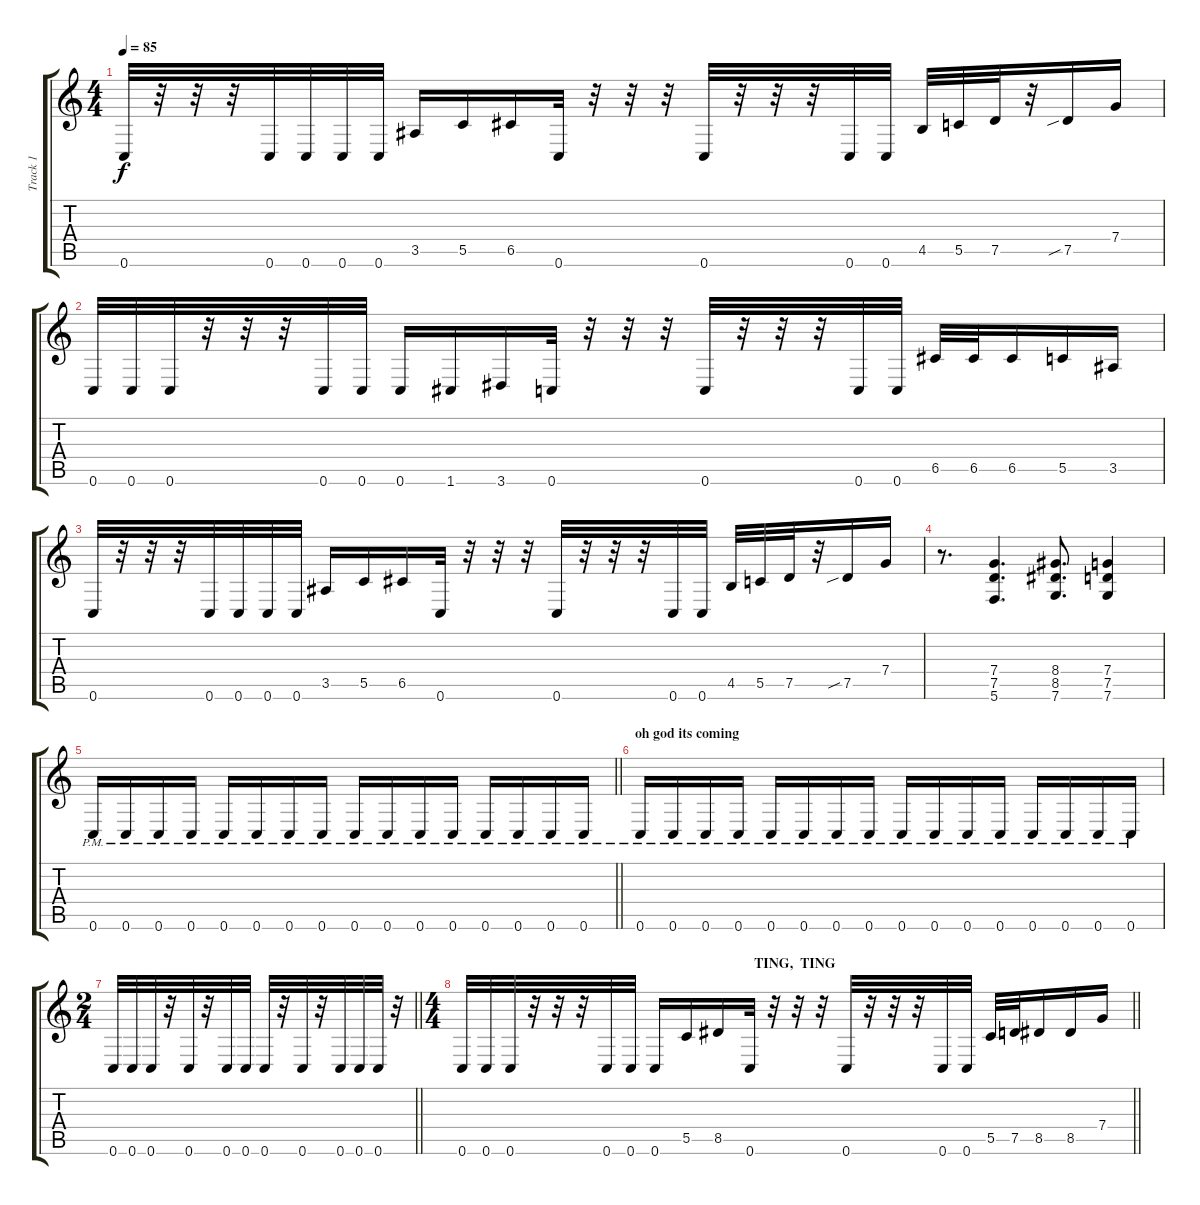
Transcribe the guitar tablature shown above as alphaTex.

\track ("Track 1" "Track 1") {instrument distortionguitar}
\staff {score tabs}
\tuning (D4 A3 F3 C3 G2 C2) {hide}
\ts (4 4)
\tempo 85
\clef g2
\ks c
0.6.32{dy f} r.32 r.32 r.32 0.6.32 0.6.32 0.6.32 0.6.32 3.5.16 5.5.16 6.5.16 0.6.32 r.32 r.32 r.32 0.6.32 r.32 r.32 r.32 0.6.32 0.6.32 4.5.32 5.5.32 7.5.32 r.32 7.5{sib}.16 7.4.16 |
0.6.32 0.6.32 0.6.32 r.32 r.32 r.32 0.6.32 0.6.32 0.6.16 1.6.16 3.6.16 0.6.32 r.32 r.32 r.32 0.6.32 r.32 r.32 r.32 0.6.32 0.6.32 6.5.32 6.5.32 6.5.16 5.5.16 3.5.16 |
0.6.32 r.32 r.32 r.32 0.6.32 0.6.32 0.6.32 0.6.32 3.5.16 5.5.16 6.5.16 0.6.32 r.32 r.32 r.32 0.6.32 r.32 r.32 r.32 0.6.32 0.6.32 4.5.32 5.5.32 7.5.32 r.32 7.5{sib}.16 7.4.16 |
r.8{d} (7.4 7.5 5.6).4{d} (8.4 8.5 7.6).8{d} (7.4 7.5 7.6).4 |
\barLineRight lightlight
0.6{pm}.16 0.6{pm}.16 0.6{pm}.16 0.6{pm}.16 0.6{pm}.16 0.6{pm}.16 0.6{pm}.16 0.6{pm}.16 0.6{pm}.16 0.6{pm}.16 0.6{pm}.16 0.6{pm}.16 0.6{pm}.16 0.6{pm}.16 0.6{pm}.16 0.6{pm}.16 |
\section ("" "oh god its coming")
0.6{pm}.16 0.6{pm}.16 0.6{pm}.16 0.6{pm}.16 0.6{pm}.16 0.6{pm}.16 0.6{pm}.16 0.6{pm}.16 0.6{pm}.16 0.6{pm}.16 0.6{pm}.16 0.6{pm}.16 0.6{pm}.16 0.6{pm}.16 0.6{pm}.16 0.6{pm}.16 |
\ts (2 4)
\barLineRight lightlight
0.6.32 0.6.32 0.6.32 r.32 0.6.32 r.32 0.6.32 0.6.32 0.6.32 r.32 0.6.32 r.32 0.6.32 0.6.32 0.6.32 r.32 |
\ts (4 4)
\section ("" "                                                                                     TING,  TING")
\barLineRight lightlight
0.6.32 0.6.32 0.6.32 r.32 r.32 r.32 0.6.32 0.6.32 0.6.16 5.5.16 8.5.16 0.6.32 r.32 r.32 r.32 0.6.32 r.32 r.32 r.32 0.6.32 0.6.32 5.5.32 7.5.32 8.5.16 8.5.16 7.4.16
